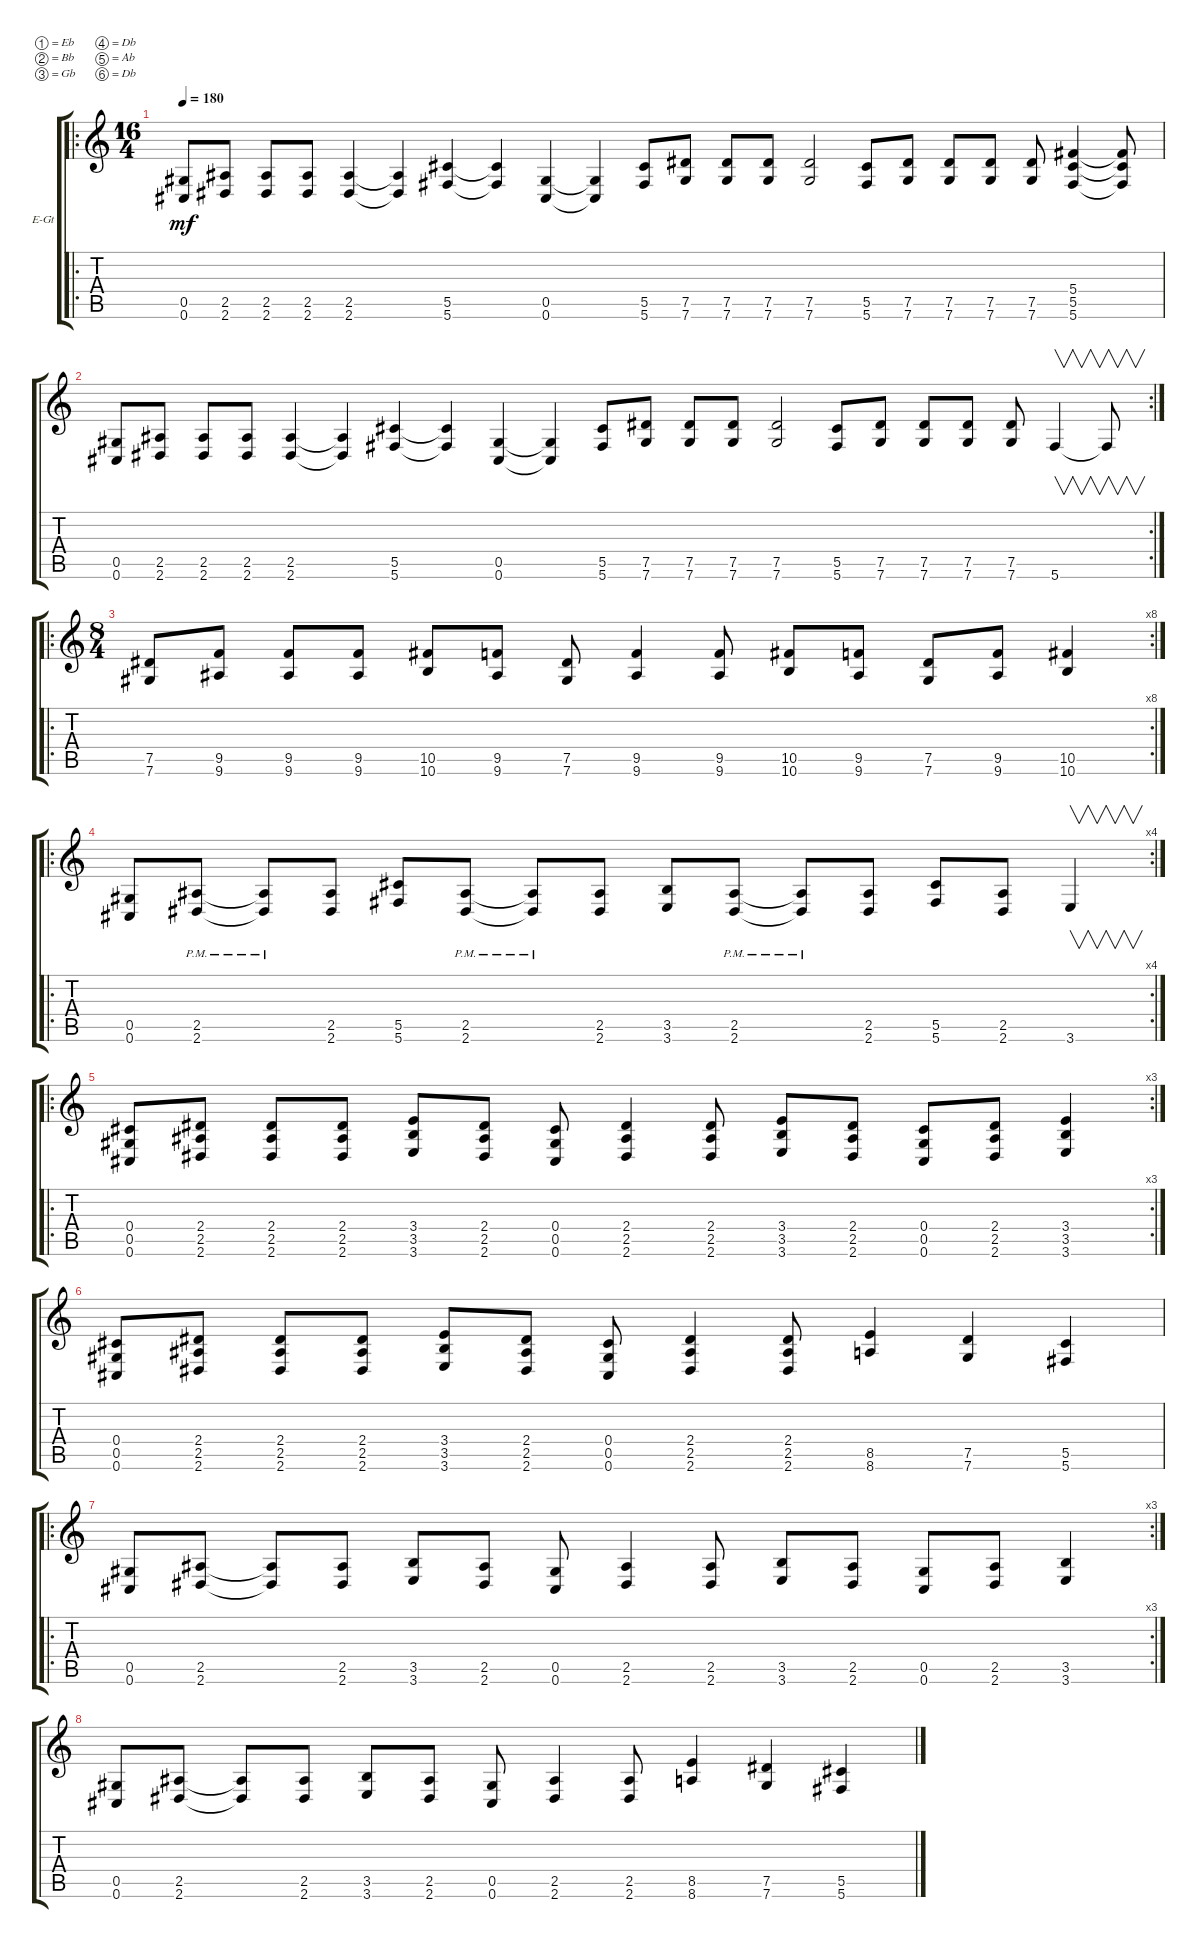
\bracketExtendMode groupsimilarinstruments
\firstSystemTrackNameOrientation horizontal
\otherSystemsTrackNameOrientation horizontal
\track ("Electric Guitar 1" "E-Gt") {instrument distortionguitar}
\staff {score tabs}
\tuning (Eb4 Bb3 Gb3 Db3 Ab2 Db2)
\ro
\ts (16 4)
\tempo 180
\clef g2
\ks c
(0.6 0.5).8{dy mf} (2.5 2.6).8 (2.5 2.6).8 (2.5 2.6).8 (2.5 2.6).4 (2.6{t} 2.5{t}).4 (5.5 5.6).4 (5.6{t} 5.5{t}).4 (0.6 0.5).4 (0.5{t} 0.6{t}).4 (5.5 5.6).8 (7.6 7.5).8 (7.5 7.6).8 (7.5 7.6).8 (7.6 7.5).2 (5.5 5.6).8 (7.6 7.5).8 (7.6 7.5).8 (7.6 7.5).8 (7.6 7.5).8 (5.6 5.5 5.4).4 (5.4{t} 5.5{t} 5.6{t}).8 |
\rc 2
(0.6 0.5).8 (2.5 2.6).8 (2.5 2.6).8 (2.5 2.6).8 (2.5 2.6).4 (2.6{t} 2.5{t}).4 (5.5 5.6).4 (5.6{t} 5.5{t}).4 (0.6 0.5).4 (0.5{t} 0.6{t}).4 (5.5 5.6).8 (7.6 7.5).8 (7.5 7.6).8 (7.5 7.6).8 (7.6 7.5).2 (5.5 5.6).8 (7.6 7.5).8 (7.6 7.5).8 (7.6 7.5).8 (7.6 7.5).8 5.6.4{v} 5.6{t}.8{v} |
\ro
\rc 8
\ts (8 4)
(7.6 7.5).8 (9.6 9.5).8 (9.6 9.5).8 (9.6 9.5).8 (10.6 10.5).8 (9.6 9.5).8 (7.6 7.5).8 (9.6 9.5).4 (9.6 9.5).8 (10.6 10.5).8 (9.6 9.5).8 (7.6 7.5).8 (9.6 9.5).8 (10.6 10.5).4 |
\ro
\rc 4
(0.6 0.5).8 (2.5{pm} 2.6{pm}).8 (2.6{pm t} 2.5{pm t}).8 (2.6 2.5).8 (5.5 5.6).8 (2.6{pm} 2.5{pm}).8 (2.5{pm t} 2.6{pm t}).8 (2.6 2.5).8 (3.5 3.6).8 (2.6{pm} 2.5{pm}).8 (2.6{pm t} 2.5{pm t}).8 (2.6 2.5).8 (5.5 5.6).8 (2.5 2.6).8 3.6.4{v} |
\ro
\rc 3
(0.6 0.5 0.4).8 (2.6 2.5 2.4).8 (2.6 2.5 2.4).8 (2.6 2.5 2.4).8 (3.6 3.5 3.4).8 (2.6 2.5 2.4).8 (0.6 0.5 0.4).8 (2.6 2.5 2.4).4 (2.6 2.5 2.4).8 (3.6 3.5 3.4).8 (2.6 2.5 2.4).8 (0.6 0.5 0.4).8 (2.6 2.5 2.4).8 (3.6 3.5 3.4).4 |
(0.6 0.5 0.4).8 (2.6 2.5 2.4).8 (2.6 2.5 2.4).8 (2.6 2.5 2.4).8 (3.6 3.5 3.4).8 (2.6 2.5 2.4).8 (0.6 0.5 0.4).8 (2.6 2.5 2.4).4 (2.6 2.5 2.4).8 (8.5 8.6).4 (7.5 7.6).4 (5.5 5.6).4 |
\ro
\rc 3
(0.6 0.5).8 (2.6 2.5).8 (2.6{t} 2.5{t}).8 (2.6 2.5).8 (3.6 3.5).8 (2.6 2.5).8 (0.6 0.5).8 (2.6 2.5).4 (2.6 2.5).8 (3.6 3.5).8 (2.6 2.5).8 (0.6 0.5).8 (2.6 2.5).8 (3.6 3.5).4 |
(0.6 0.5).8 (2.6 2.5).8 (2.6{t} 2.5{t}).8 (2.6 2.5).8 (3.6 3.5).8 (2.6 2.5).8 (0.6 0.5).8 (2.6 2.5).4 (2.6 2.5).8 (8.5 8.6).4 (7.5 7.6).4 (5.5 5.6).4
